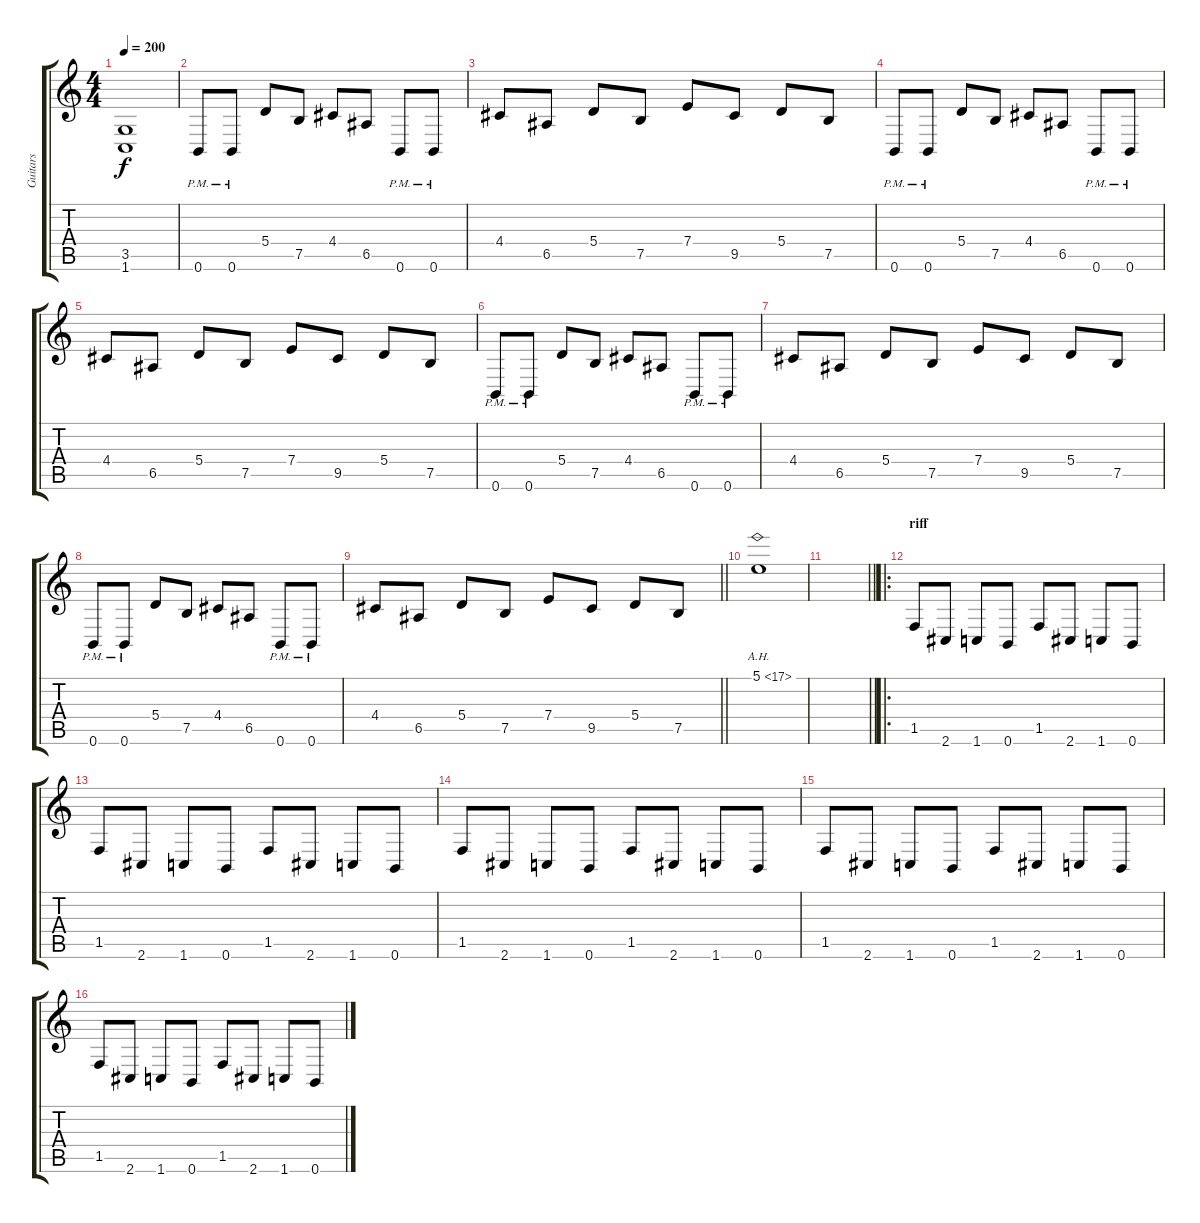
\track ("Guitars  " "Guitars  ") {instrument distortionguitar}
\staff {score tabs}
\tuning (B3 Gb3 D3 A2 E2 B1) {hide}
\ts (4 4)
\tempo 200
\clef g2
\ks c
(3.5 1.6).1{dy f} |
0.6{pm}.8 0.6{pm}.8 5.4.8 7.5.8 4.4.8 6.5.8 0.6{pm}.8 0.6{pm}.8 |
4.4.8 6.5.8 5.4.8 7.5.8 7.4.8 9.5.8 5.4.8 7.5.8 |
0.6{pm}.8 0.6{pm}.8 5.4.8 7.5.8 4.4.8 6.5.8 0.6{pm}.8 0.6{pm}.8 |
4.4.8 6.5.8 5.4.8 7.5.8 7.4.8 9.5.8 5.4.8 7.5.8 |
0.6{pm}.8 0.6{pm}.8 5.4.8 7.5.8 4.4.8 6.5.8 0.6{pm}.8 0.6{pm}.8 |
4.4.8 6.5.8 5.4.8 7.5.8 7.4.8 9.5.8 5.4.8 7.5.8 |
0.6{pm}.8 0.6{pm}.8 5.4.8 7.5.8 4.4.8 6.5.8 0.6{pm}.8 0.6{pm}.8 |
\barLineRight lightlight
4.4.8 6.5.8 5.4.8 7.5.8 7.4.8 9.5.8 5.4.8 7.5.8 |
\section ("" "")
5.1{ah 12}.1{instrument guitarharmonics} |
\barLineRight lightlight
|
\ro
\section ("" "riff")
1.5.8{instrument distortionguitar} 2.6.8 1.6.8 0.6.8 1.5.8 2.6.8 1.6.8 0.6.8 |
1.5.8 2.6.8 1.6.8 0.6.8 1.5.8 2.6.8 1.6.8 0.6.8 |
1.5.8 2.6.8 1.6.8 0.6.8 1.5.8 2.6.8 1.6.8 0.6.8 |
1.5.8 2.6.8 1.6.8 0.6.8 1.5.8 2.6.8 1.6.8 0.6.8 |
1.5.8 2.6.8 1.6.8 0.6.8 1.5.8 2.6.8 1.6.8 0.6.8
